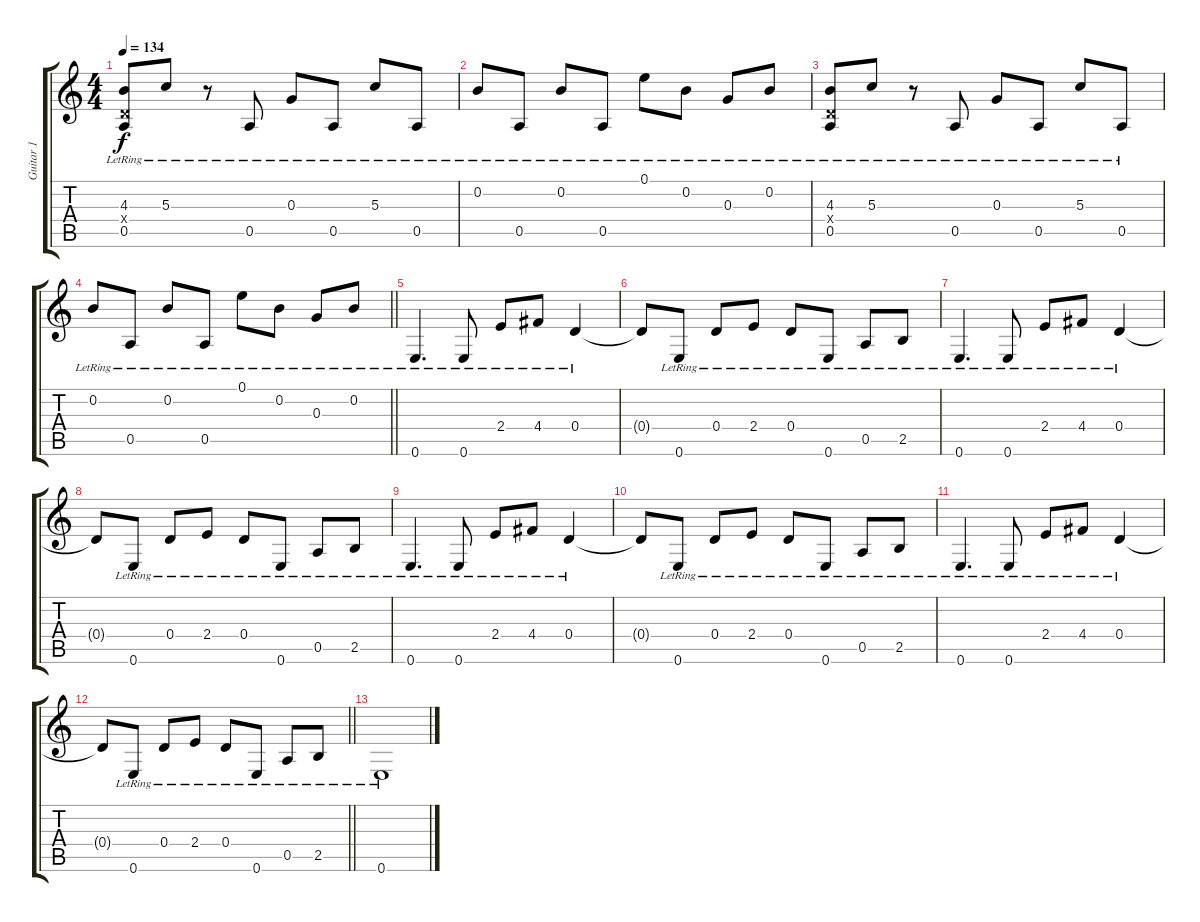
\track ("Guitar 1" "Guitar 1") {instrument acousticguitarsteel}
\staff {score tabs}
\tuning (E4 B3 G3 D3 A2 E2) {hide}
\ts (4 4)
\tempo 134
\clef g2
\ks c
(4.3{lr} 0.4{x} 0.5{lr}).8{dy f} 5.3{lr}.8 r.8 0.5{lr}.8 0.3{lr}.8 0.5{lr}.8 5.3{lr}.8 0.5{lr}.8 |
0.2{lr}.8 0.5{lr}.8 0.2{lr}.8 0.5{lr}.8 0.1{lr}.8 0.2{lr}.8 0.3{lr}.8 0.2{lr}.8 |
(4.3{lr} 0.4{x} 0.5{lr}).8 5.3{lr}.8 r.8 0.5{lr}.8 0.3{lr}.8 0.5{lr}.8 5.3{lr}.8 0.5{lr}.8 |
\barLineRight lightlight
0.2{lr}.8 0.5{lr}.8 0.2{lr}.8 0.5{lr}.8 0.1{lr}.8 0.2{lr}.8 0.3{lr}.8 0.2{lr}.8 |
0.6{lr}.4{d} 0.6{lr}.8 2.4{lr}.8 4.4{lr}.8 0.4{lr}.4 |
0.4{t}.8 0.6{lr}.8 0.4{lr}.8 2.4{lr}.8 0.4{lr}.8 0.6{lr}.8 0.5{lr}.8 2.5{lr}.8 |
0.6{lr}.4{d} 0.6{lr}.8 2.4{lr}.8 4.4{lr}.8 0.4{lr}.4 |
0.4{t}.8 0.6{lr}.8 0.4{lr}.8 2.4{lr}.8 0.4{lr}.8 0.6{lr}.8 0.5{lr}.8 2.5{lr}.8 |
0.6{lr}.4{d} 0.6{lr}.8 2.4{lr}.8 4.4{lr}.8 0.4{lr}.4 |
0.4{t}.8 0.6{lr}.8 0.4{lr}.8 2.4{lr}.8 0.4{lr}.8 0.6{lr}.8 0.5{lr}.8 2.5{lr}.8 |
0.6{lr}.4{d} 0.6{lr}.8 2.4{lr}.8 4.4{lr}.8 0.4{lr}.4 |
\barLineRight lightlight
0.4{t}.8 0.6{lr}.8 0.4{lr}.8 2.4{lr}.8 0.4{lr}.8 0.6{lr}.8 0.5{lr}.8 2.5{lr}.8 |
0.6{lr}.1
